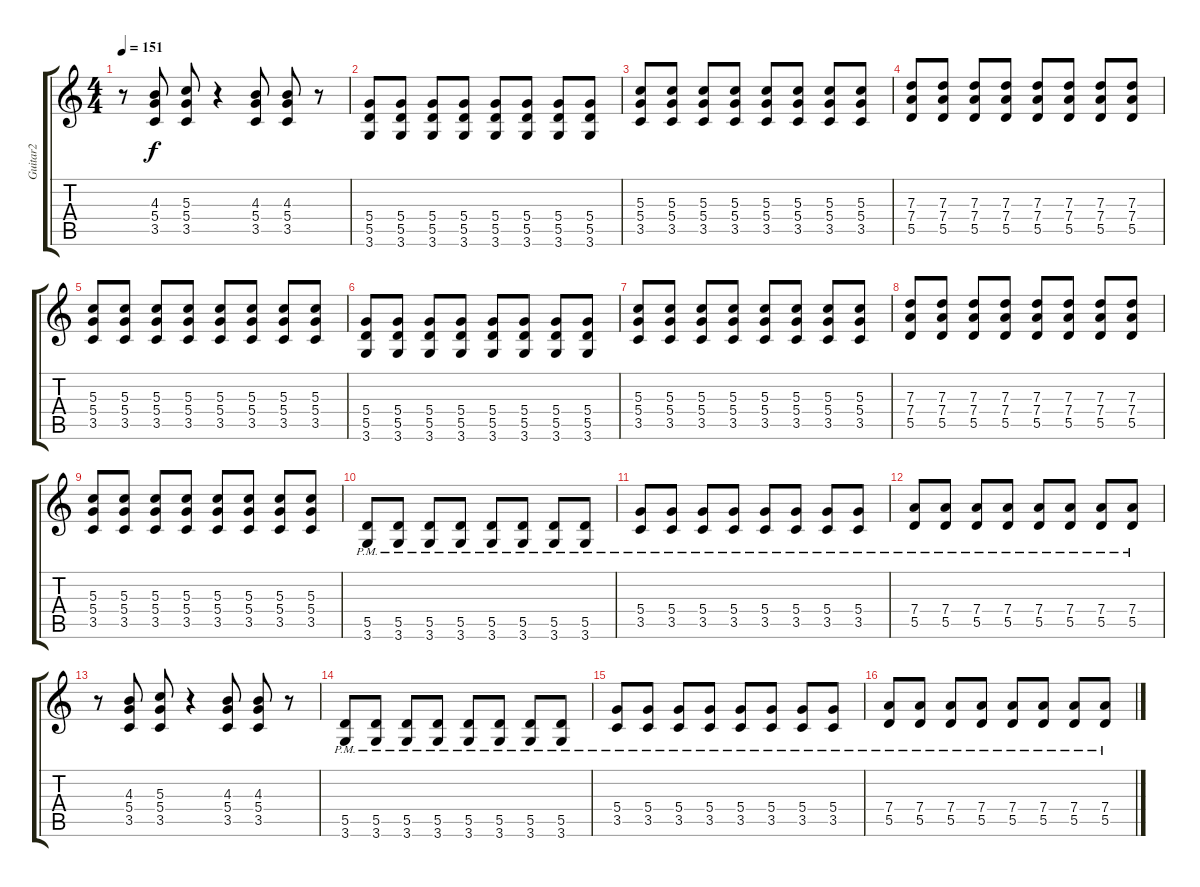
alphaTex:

\track ("Guitar2" "Guitar2") {instrument distortionguitar}
\staff {score tabs}
\tuning (E4 B3 G3 D3 A2 E2) {hide}
\ts (4 4)
\tempo 151
\clef g2
\ks c
r.8{dy f} (4.3 5.4 3.5).8 (5.3 5.4 3.5).8 r.4 (4.3 5.4 3.5).8 (4.3 5.4 3.5).8 r.8 |
(5.4 5.5 3.6).8 (5.4 5.5 3.6).8 (5.4 5.5 3.6).8 (5.4 5.5 3.6).8 (5.4 5.5 3.6).8 (5.4 5.5 3.6).8 (5.4 5.5 3.6).8 (5.4 5.5 3.6).8 |
(5.3 5.4 3.5).8 (5.3 5.4 3.5).8 (5.3 5.4 3.5).8 (5.3 5.4 3.5).8 (5.3 5.4 3.5).8 (5.3 5.4 3.5).8 (5.3 5.4 3.5).8 (5.3 5.4 3.5).8 |
(7.3 7.4 5.5).8 (7.3 7.4 5.5).8 (7.3 7.4 5.5).8 (7.3 7.4 5.5).8 (7.3 7.4 5.5).8 (7.3 7.4 5.5).8 (7.3 7.4 5.5).8 (7.3 7.4 5.5).8 |
(5.3 5.4 3.5).8 (5.3 5.4 3.5).8 (5.3 5.4 3.5).8 (5.3 5.4 3.5).8 (5.3 5.4 3.5).8 (5.3 5.4 3.5).8 (5.3 5.4 3.5).8 (5.3 5.4 3.5).8 |
(5.4 5.5 3.6).8 (5.4 5.5 3.6).8 (5.4 5.5 3.6).8 (5.4 5.5 3.6).8 (5.4 5.5 3.6).8 (5.4 5.5 3.6).8 (5.4 5.5 3.6).8 (5.4 5.5 3.6).8 |
(5.3 5.4 3.5).8 (5.3 5.4 3.5).8 (5.3 5.4 3.5).8 (5.3 5.4 3.5).8 (5.3 5.4 3.5).8 (5.3 5.4 3.5).8 (5.3 5.4 3.5).8 (5.3 5.4 3.5).8 |
(7.3 7.4 5.5).8 (7.3 7.4 5.5).8 (7.3 7.4 5.5).8 (7.3 7.4 5.5).8 (7.3 7.4 5.5).8 (7.3 7.4 5.5).8 (7.3 7.4 5.5).8 (7.3 7.4 5.5).8 |
(5.3 5.4 3.5).8 (5.3 5.4 3.5).8 (5.3 5.4 3.5).8 (5.3 5.4 3.5).8 (5.3 5.4 3.5).8 (5.3 5.4 3.5).8 (5.3 5.4 3.5).8 (5.3 5.4 3.5).8 |
(5.5{pm} 3.6{pm}).8 (5.5{pm} 3.6{pm}).8 (5.5{pm} 3.6{pm}).8 (5.5{pm} 3.6{pm}).8 (5.5{pm} 3.6{pm}).8 (5.5{pm} 3.6{pm}).8 (5.5{pm} 3.6{pm}).8 (5.5{pm} 3.6{pm}).8 |
(5.4{pm} 3.5{pm}).8 (5.4{pm} 3.5{pm}).8 (5.4{pm} 3.5{pm}).8 (5.4{pm} 3.5{pm}).8 (5.4{pm} 3.5{pm}).8 (5.4{pm} 3.5{pm}).8 (5.4{pm} 3.5{pm}).8 (5.4{pm} 3.5{pm}).8 |
(7.4{pm} 5.5{pm}).8 (7.4{pm} 5.5{pm}).8 (7.4{pm} 5.5{pm}).8 (7.4{pm} 5.5{pm}).8 (7.4{pm} 5.5{pm}).8 (7.4{pm} 5.5{pm}).8 (7.4{pm} 5.5{pm}).8 (7.4{pm} 5.5{pm}).8 |
r.8 (4.3 5.4 3.5).8 (5.3 5.4 3.5).8 r.4 (4.3 5.4 3.5).8 (4.3 5.4 3.5).8 r.8 |
(5.5{pm} 3.6{pm}).8 (5.5{pm} 3.6{pm}).8 (5.5{pm} 3.6{pm}).8 (5.5{pm} 3.6{pm}).8 (5.5{pm} 3.6{pm}).8 (5.5{pm} 3.6{pm}).8 (5.5{pm} 3.6{pm}).8 (5.5{pm} 3.6{pm}).8 |
(5.4{pm} 3.5{pm}).8 (5.4{pm} 3.5{pm}).8 (5.4{pm} 3.5{pm}).8 (5.4{pm} 3.5{pm}).8 (5.4{pm} 3.5{pm}).8 (5.4{pm} 3.5{pm}).8 (5.4{pm} 3.5{pm}).8 (5.4{pm} 3.5{pm}).8 |
(7.4{pm} 5.5{pm}).8 (7.4{pm} 5.5{pm}).8 (7.4{pm} 5.5{pm}).8 (7.4{pm} 5.5{pm}).8 (7.4{pm} 5.5{pm}).8 (7.4{pm} 5.5{pm}).8 (7.4{pm} 5.5{pm}).8 (7.4{pm} 5.5{pm}).8
